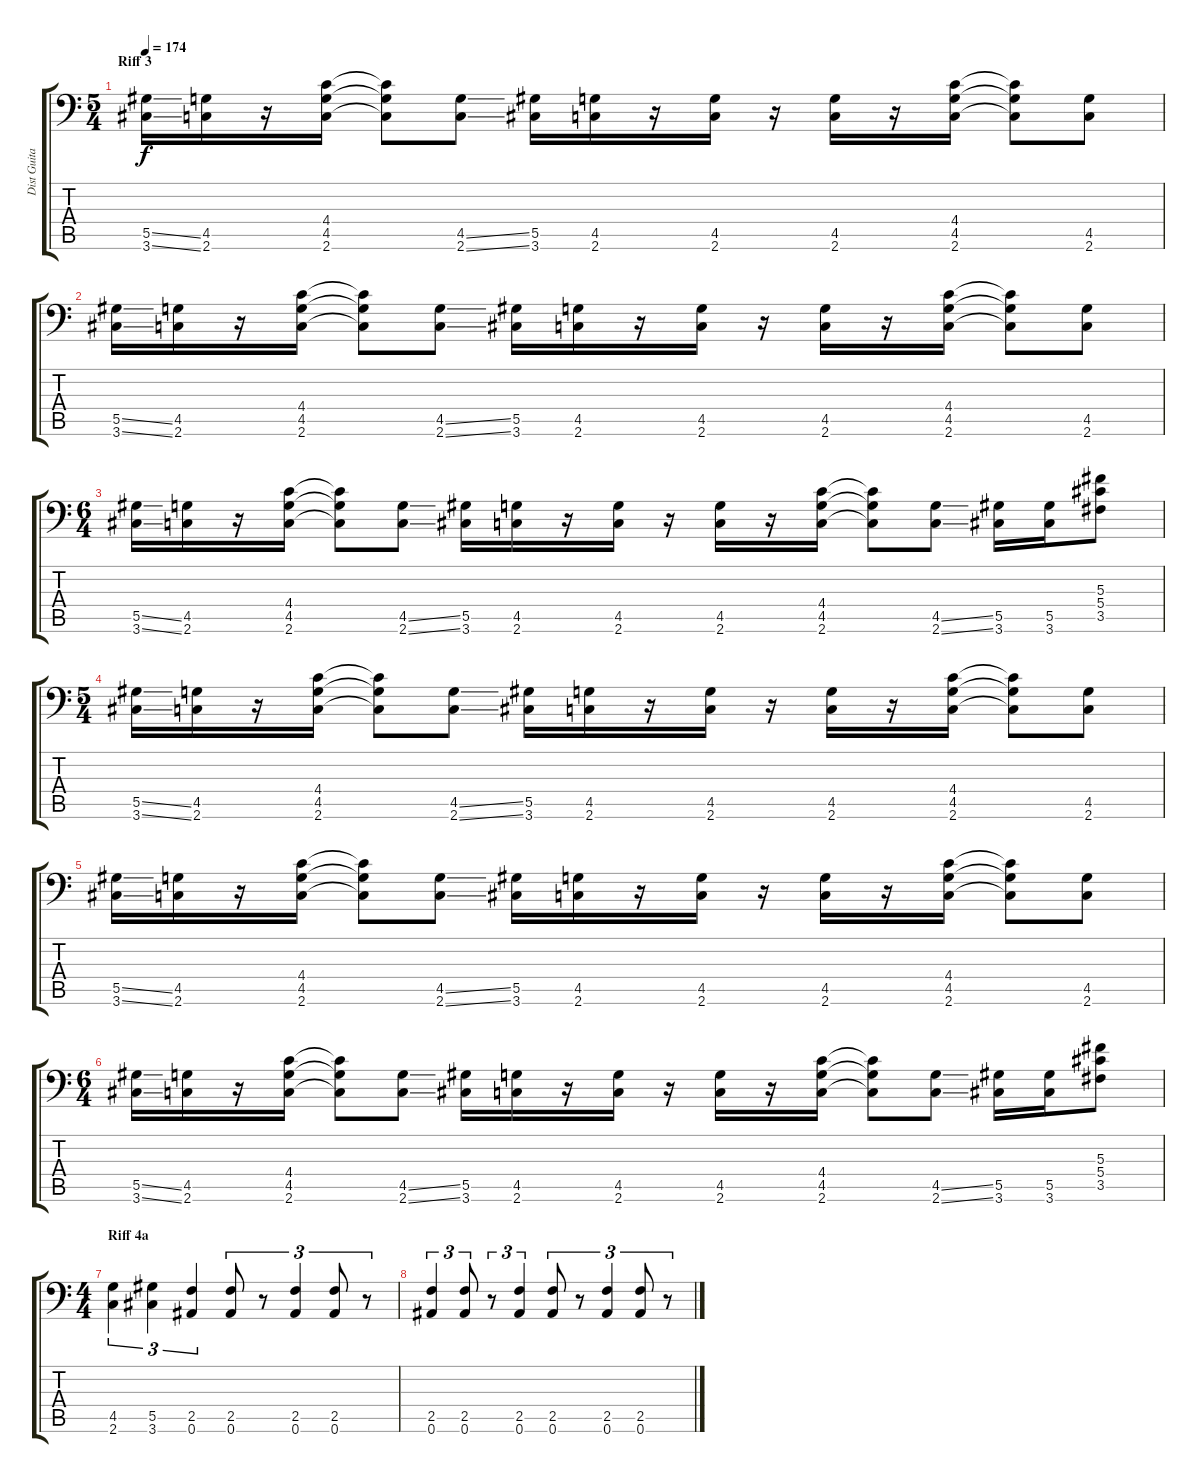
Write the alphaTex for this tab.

\track ("Dist Guitar" "Dist Guita") {instrument overdrivenguitar}
\staff {score tabs}
\tuning (Bb3 F3 Db3 Ab2 Eb2 Bb1) {hide}
\ts (5 4)
\section ("" "Riff 3")
\tempo 174
\clef f4
\ks c
(5.5{ss} 3.6{ss}).16{dy f} (4.5 2.6).16 r.16 (4.4 4.5 2.6).16 (4.4{t} 4.5{t} 2.6{t}).8 (4.5{ss} 2.6{ss}).8 (5.5 3.6).16 (4.5 2.6).16 r.16 (4.5 2.6).16 r.16 (4.5 2.6).16 r.16 (4.4 4.5 2.6).16 (4.4{t} 4.5{t} 2.6{t}).8 (4.5 2.6).8 |
(5.5{ss} 3.6{ss}).16 (4.5 2.6).16 r.16 (4.4 4.5 2.6).16 (4.4{t} 4.5{t} 2.6{t}).8 (4.5{ss} 2.6{ss}).8 (5.5 3.6).16 (4.5 2.6).16 r.16 (4.5 2.6).16 r.16 (4.5 2.6).16 r.16 (4.4 4.5 2.6).16 (4.4{t} 4.5{t} 2.6{t}).8 (4.5 2.6).8 |
\ts (6 4)
(5.5{ss} 3.6{ss}).16 (4.5 2.6).16 r.16 (4.4 4.5 2.6).16 (4.4{t} 4.5{t} 2.6{t}).8 (4.5{ss} 2.6{ss}).8 (5.5 3.6).16 (4.5 2.6).16 r.16 (4.5 2.6).16 r.16 (4.5 2.6).16 r.16 (4.4 4.5 2.6).16 (4.4{t} 4.5{t} 2.6{t}).8 (4.5{ss} 2.6{ss}).8 (5.5 3.6).16 (5.5 3.6).16 (5.3 5.4 3.5).8 |
\ts (5 4)
(5.5{ss} 3.6{ss}).16 (4.5 2.6).16 r.16 (4.4 4.5 2.6).16 (4.4{t} 4.5{t} 2.6{t}).8 (4.5{ss} 2.6{ss}).8 (5.5 3.6).16 (4.5 2.6).16 r.16 (4.5 2.6).16 r.16 (4.5 2.6).16 r.16 (4.4 4.5 2.6).16 (4.4{t} 4.5{t} 2.6{t}).8 (4.5 2.6).8 |
(5.5{ss} 3.6{ss}).16 (4.5 2.6).16 r.16 (4.4 4.5 2.6).16 (4.4{t} 4.5{t} 2.6{t}).8 (4.5{ss} 2.6{ss}).8 (5.5 3.6).16 (4.5 2.6).16 r.16 (4.5 2.6).16 r.16 (4.5 2.6).16 r.16 (4.4 4.5 2.6).16 (4.4{t} 4.5{t} 2.6{t}).8 (4.5 2.6).8 |
\ts (6 4)
(5.5{ss} 3.6{ss}).16 (4.5 2.6).16 r.16 (4.4 4.5 2.6).16 (4.4{t} 4.5{t} 2.6{t}).8 (4.5{ss} 2.6{ss}).8 (5.5 3.6).16 (4.5 2.6).16 r.16 (4.5 2.6).16 r.16 (4.5 2.6).16 r.16 (4.4 4.5 2.6).16 (4.4{t} 4.5{t} 2.6{t}).8 (4.5{ss} 2.6{ss}).8 (5.5 3.6).16 (5.5 3.6).16 (5.3 5.4 3.5).8 |
\ts (4 4)
\section ("" "Riff 4a")
(4.5 2.6).4{tu (3 2)} (5.5 3.6).4{tu (3 2)} (2.5 0.6).4{tu (3 2)} (2.5 0.6).8{tu (3 2)} r.8{tu (3 2)} (2.5 0.6).4{tu (3 2)} (2.5 0.6).8{tu (3 2)} r.8{tu (3 2)} |
(2.5 0.6).4{tu (3 2)} (2.5 0.6).8{tu (3 2)} r.8{tu (3 2)} (2.5 0.6).4{tu (3 2)} (2.5 0.6).8{tu (3 2)} r.8{tu (3 2)} (2.5 0.6).4{tu (3 2)} (2.5 0.6).8{tu (3 2)} r.8{tu (3 2)}
